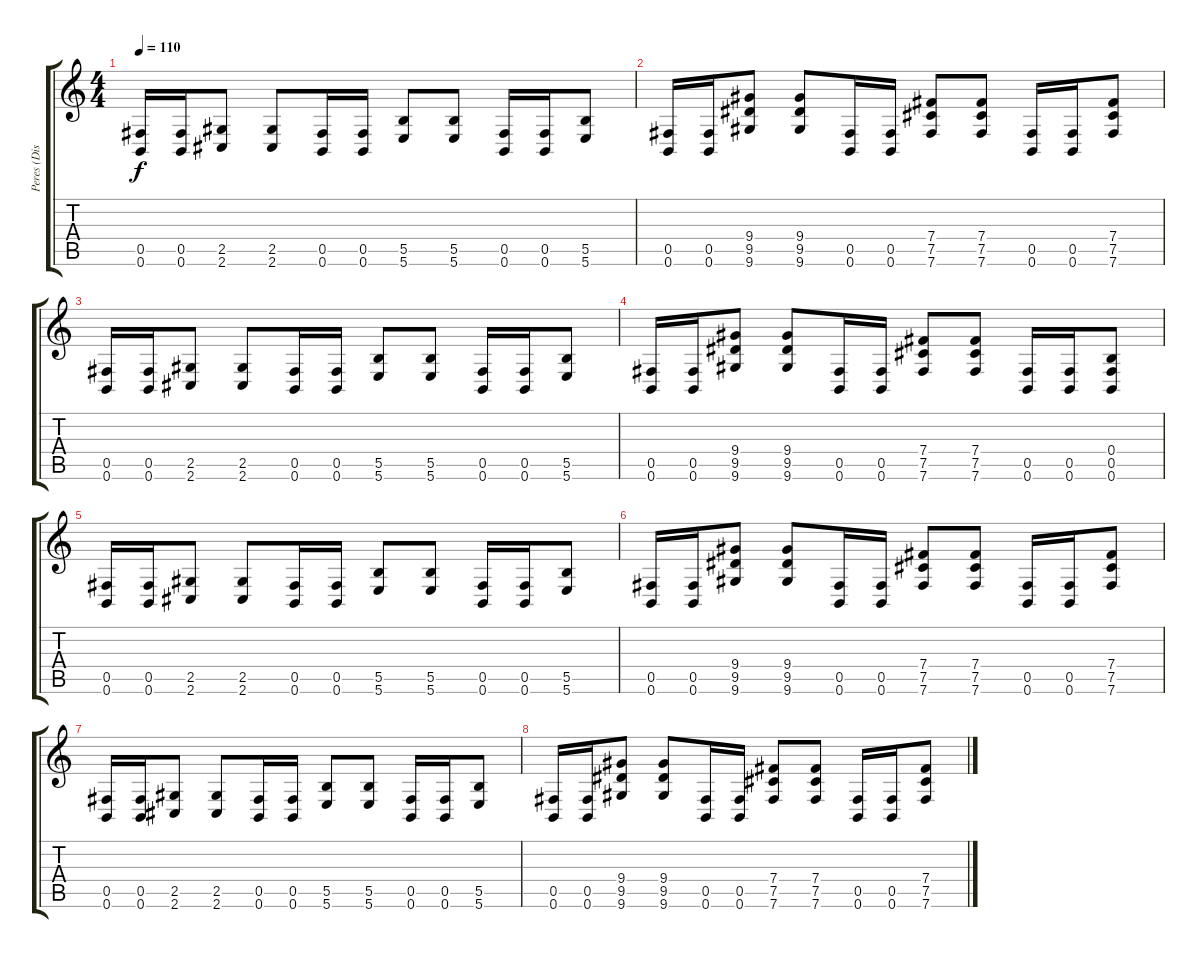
\track ("Peres (Distorção)" "Peres (Dis") {instrument distortionguitar}
\staff {score tabs}
\tuning (Db4 Ab3 E3 B2 Gb2 B1) {hide}
\ts (4 4)
\tempo 110
\clef g2
\ks c
(0.5 0.6).16{dy f} (0.5 0.6).16 (2.5 2.6).8 (2.5 2.6).8 (0.5 0.6).16 (0.5 0.6).16 (5.5 5.6).8 (5.5 5.6).8 (0.5 0.6).16 (0.5 0.6).16 (5.5 5.6).8 |
(0.5 0.6).16 (0.5 0.6).16 (9.4 9.5 9.6).8 (9.4 9.5 9.6).8 (0.5 0.6).16 (0.5 0.6).16 (7.4 7.5 7.6).8 (7.4 7.5 7.6).8 (0.5 0.6).16 (0.5 0.6).16 (7.4 7.5 7.6).8 |
(0.5 0.6).16 (0.5 0.6).16 (2.5 2.6).8 (2.5 2.6).8 (0.5 0.6).16 (0.5 0.6).16 (5.5 5.6).8 (5.5 5.6).8 (0.5 0.6).16 (0.5 0.6).16 (5.5 5.6).8 |
(0.5 0.6).16 (0.5 0.6).16 (9.4 9.5 9.6).8 (9.4 9.5 9.6).8 (0.5 0.6).16 (0.5 0.6).16 (7.4 7.5 7.6).8 (7.4 7.5 7.6).8 (0.5 0.6).16 (0.5 0.6).16 (0.4 0.5 0.6).8 |
(0.5 0.6).16 (0.5 0.6).16 (2.5 2.6).8 (2.5 2.6).8 (0.5 0.6).16 (0.5 0.6).16 (5.5 5.6).8 (5.5 5.6).8 (0.5 0.6).16 (0.5 0.6).16 (5.5 5.6).8 |
(0.5 0.6).16 (0.5 0.6).16 (9.4 9.5 9.6).8 (9.4 9.5 9.6).8 (0.5 0.6).16 (0.5 0.6).16 (7.4 7.5 7.6).8 (7.4 7.5 7.6).8 (0.5 0.6).16 (0.5 0.6).16 (7.4 7.5 7.6).8 |
(0.5 0.6).16 (0.5 0.6).16 (2.5 2.6).8 (2.5 2.6).8 (0.5 0.6).16 (0.5 0.6).16 (5.5 5.6).8 (5.5 5.6).8 (0.5 0.6).16 (0.5 0.6).16 (5.5 5.6).8 |
(0.5 0.6).16 (0.5 0.6).16 (9.4 9.5 9.6).8 (9.4 9.5 9.6).8 (0.5 0.6).16 (0.5 0.6).16 (7.4 7.5 7.6).8 (7.4 7.5 7.6).8 (0.5 0.6).16 (0.5 0.6).16 (7.4 7.5 7.6).8
